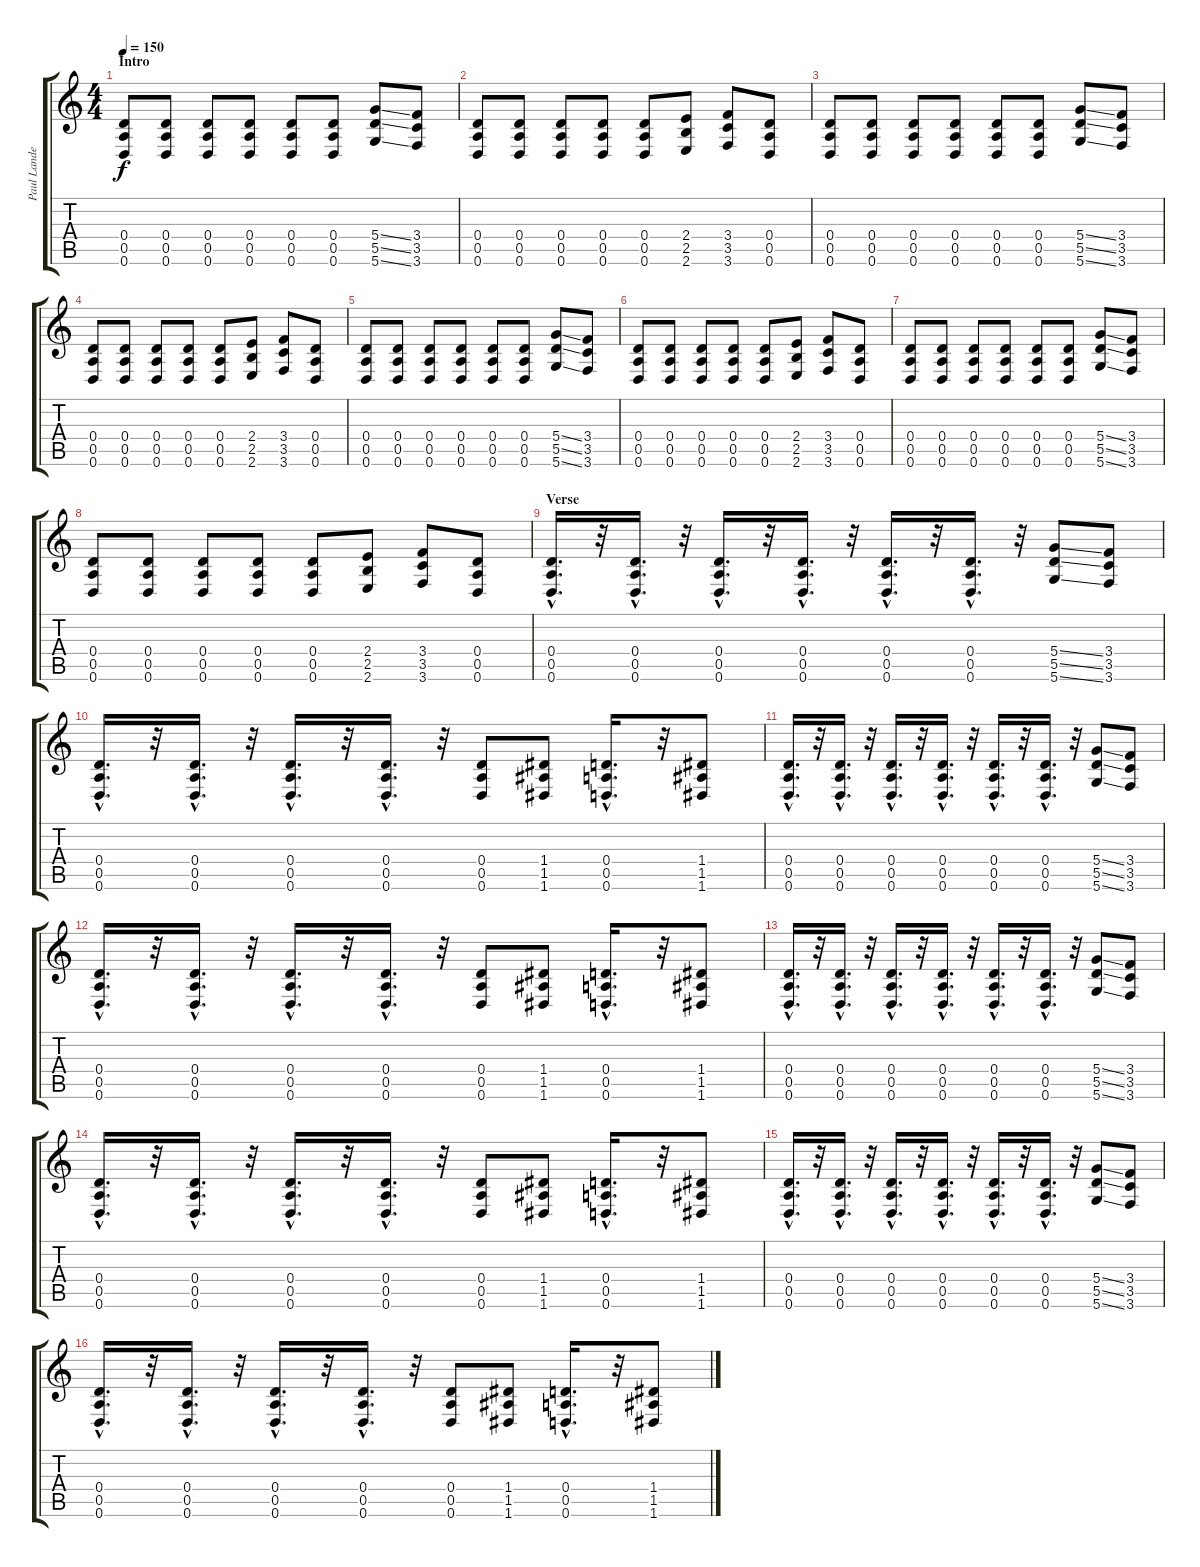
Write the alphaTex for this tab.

\track ("Paul Landers" "Paul Lande") {instrument distortionguitar}
\staff {score tabs}
\tuning (E4 B3 G3 D3 A2 D2) {hide}
\ts (4 4)
\section ("" "Intro")
\tempo 150
\clef g2
\ks c
(0.4 0.5 0.6).8{dy f instrument distortionguitar} (0.4 0.5 0.6).8 (0.4 0.5 0.6).8 (0.4 0.5 0.6).8 (0.4 0.5 0.6).8 (0.4 0.5 0.6).8 (5.4{ss} 5.5{ss} 5.6{ss}).8 (3.4 3.5 3.6).8 |
(0.4 0.5 0.6).8 (0.4 0.5 0.6).8 (0.4 0.5 0.6).8 (0.4 0.5 0.6).8 (0.4 0.5 0.6).8 (2.4 2.5 2.6).8 (3.4 3.5 3.6).8 (0.4 0.5 0.6).8 |
(0.4 0.5 0.6).8 (0.4 0.5 0.6).8 (0.4 0.5 0.6).8 (0.4 0.5 0.6).8 (0.4 0.5 0.6).8 (0.4 0.5 0.6).8 (5.4{ss} 5.5{ss} 5.6{ss}).8 (3.4 3.5 3.6).8 |
(0.4 0.5 0.6).8 (0.4 0.5 0.6).8 (0.4 0.5 0.6).8 (0.4 0.5 0.6).8 (0.4 0.5 0.6).8 (2.4 2.5 2.6).8 (3.4 3.5 3.6).8 (0.4 0.5 0.6).8 |
(0.4 0.5 0.6).8 (0.4 0.5 0.6).8 (0.4 0.5 0.6).8 (0.4 0.5 0.6).8 (0.4 0.5 0.6).8 (0.4 0.5 0.6).8 (5.4{ss} 5.5{ss} 5.6{ss}).8 (3.4 3.5 3.6).8 |
(0.4 0.5 0.6).8 (0.4 0.5 0.6).8 (0.4 0.5 0.6).8 (0.4 0.5 0.6).8 (0.4 0.5 0.6).8 (2.4 2.5 2.6).8 (3.4 3.5 3.6).8 (0.4 0.5 0.6).8 |
(0.4 0.5 0.6).8 (0.4 0.5 0.6).8 (0.4 0.5 0.6).8 (0.4 0.5 0.6).8 (0.4 0.5 0.6).8 (0.4 0.5 0.6).8 (5.4{ss} 5.5{ss} 5.6{ss}).8 (3.4 3.5 3.6).8 |
(0.4 0.5 0.6).8 (0.4 0.5 0.6).8 (0.4 0.5 0.6).8 (0.4 0.5 0.6).8 (0.4 0.5 0.6).8 (2.4 2.5 2.6).8 (3.4 3.5 3.6).8 (0.4 0.5 0.6).8 |
\section ("" "Verse")
(0.4{hac} 0.5{hac} 0.6{hac}).16{d} r.32 (0.4{hac} 0.5{hac} 0.6{hac}).16{d} r.32 (0.4{hac} 0.5{hac} 0.6{hac}).16{d} r.32 (0.4{hac} 0.5{hac} 0.6{hac}).16{d} r.32 (0.4{hac} 0.5{hac} 0.6{hac}).16{d} r.32 (0.4{hac} 0.5{hac} 0.6{hac}).16{d} r.32 (5.4{ss} 5.5{ss} 5.6{ss}).8 (3.4 3.5 3.6).8 |
(0.4{hac} 0.5{hac} 0.6{hac}).16{d} r.32 (0.4{hac} 0.5{hac} 0.6{hac}).16{d} r.32 (0.4{hac} 0.5{hac} 0.6{hac}).16{d} r.32 (0.4{hac} 0.5{hac} 0.6{hac}).16{d} r.32 (0.4 0.5 0.6).8 (1.4 1.5 1.6).8 (0.4{hac} 0.5{hac} 0.6{hac}).16{d} r.32 (1.4 1.5 1.6).8 |
(0.4{hac} 0.5{hac} 0.6{hac}).16{d} r.32 (0.4{hac} 0.5{hac} 0.6{hac}).16{d} r.32 (0.4{hac} 0.5{hac} 0.6{hac}).16{d} r.32 (0.4{hac} 0.5{hac} 0.6{hac}).16{d} r.32 (0.4{hac} 0.5{hac} 0.6{hac}).16{d} r.32 (0.4{hac} 0.5{hac} 0.6{hac}).16{d} r.32 (5.4{ss} 5.5{ss} 5.6{ss}).8 (3.4 3.5 3.6).8 |
(0.4{hac} 0.5{hac} 0.6{hac}).16{d} r.32 (0.4{hac} 0.5{hac} 0.6{hac}).16{d} r.32 (0.4{hac} 0.5{hac} 0.6{hac}).16{d} r.32 (0.4{hac} 0.5{hac} 0.6{hac}).16{d} r.32 (0.4 0.5 0.6).8 (1.4 1.5 1.6).8 (0.4{hac} 0.5{hac} 0.6{hac}).16{d} r.32 (1.4 1.5 1.6).8 |
(0.4{hac} 0.5{hac} 0.6{hac}).16{d} r.32 (0.4{hac} 0.5{hac} 0.6{hac}).16{d} r.32 (0.4{hac} 0.5{hac} 0.6{hac}).16{d} r.32 (0.4{hac} 0.5{hac} 0.6{hac}).16{d} r.32 (0.4{hac} 0.5{hac} 0.6{hac}).16{d} r.32 (0.4{hac} 0.5{hac} 0.6{hac}).16{d} r.32 (5.4{ss} 5.5{ss} 5.6{ss}).8 (3.4 3.5 3.6).8 |
(0.4{hac} 0.5{hac} 0.6{hac}).16{d} r.32 (0.4{hac} 0.5{hac} 0.6{hac}).16{d} r.32 (0.4{hac} 0.5{hac} 0.6{hac}).16{d} r.32 (0.4{hac} 0.5{hac} 0.6{hac}).16{d} r.32 (0.4 0.5 0.6).8 (1.4 1.5 1.6).8 (0.4{hac} 0.5{hac} 0.6{hac}).16{d} r.32 (1.4 1.5 1.6).8 |
(0.4{hac} 0.5{hac} 0.6{hac}).16{d} r.32 (0.4{hac} 0.5{hac} 0.6{hac}).16{d} r.32 (0.4{hac} 0.5{hac} 0.6{hac}).16{d} r.32 (0.4{hac} 0.5{hac} 0.6{hac}).16{d} r.32 (0.4{hac} 0.5{hac} 0.6{hac}).16{d} r.32 (0.4{hac} 0.5{hac} 0.6{hac}).16{d} r.32 (5.4{ss} 5.5{ss} 5.6{ss}).8 (3.4 3.5 3.6).8 |
(0.4{hac} 0.5{hac} 0.6{hac}).16{d} r.32 (0.4{hac} 0.5{hac} 0.6{hac}).16{d} r.32 (0.4{hac} 0.5{hac} 0.6{hac}).16{d} r.32 (0.4{hac} 0.5{hac} 0.6{hac}).16{d} r.32 (0.4 0.5 0.6).8 (1.4 1.5 1.6).8 (0.4{hac} 0.5{hac} 0.6{hac}).16{d} r.32 (1.4 1.5 1.6).8
